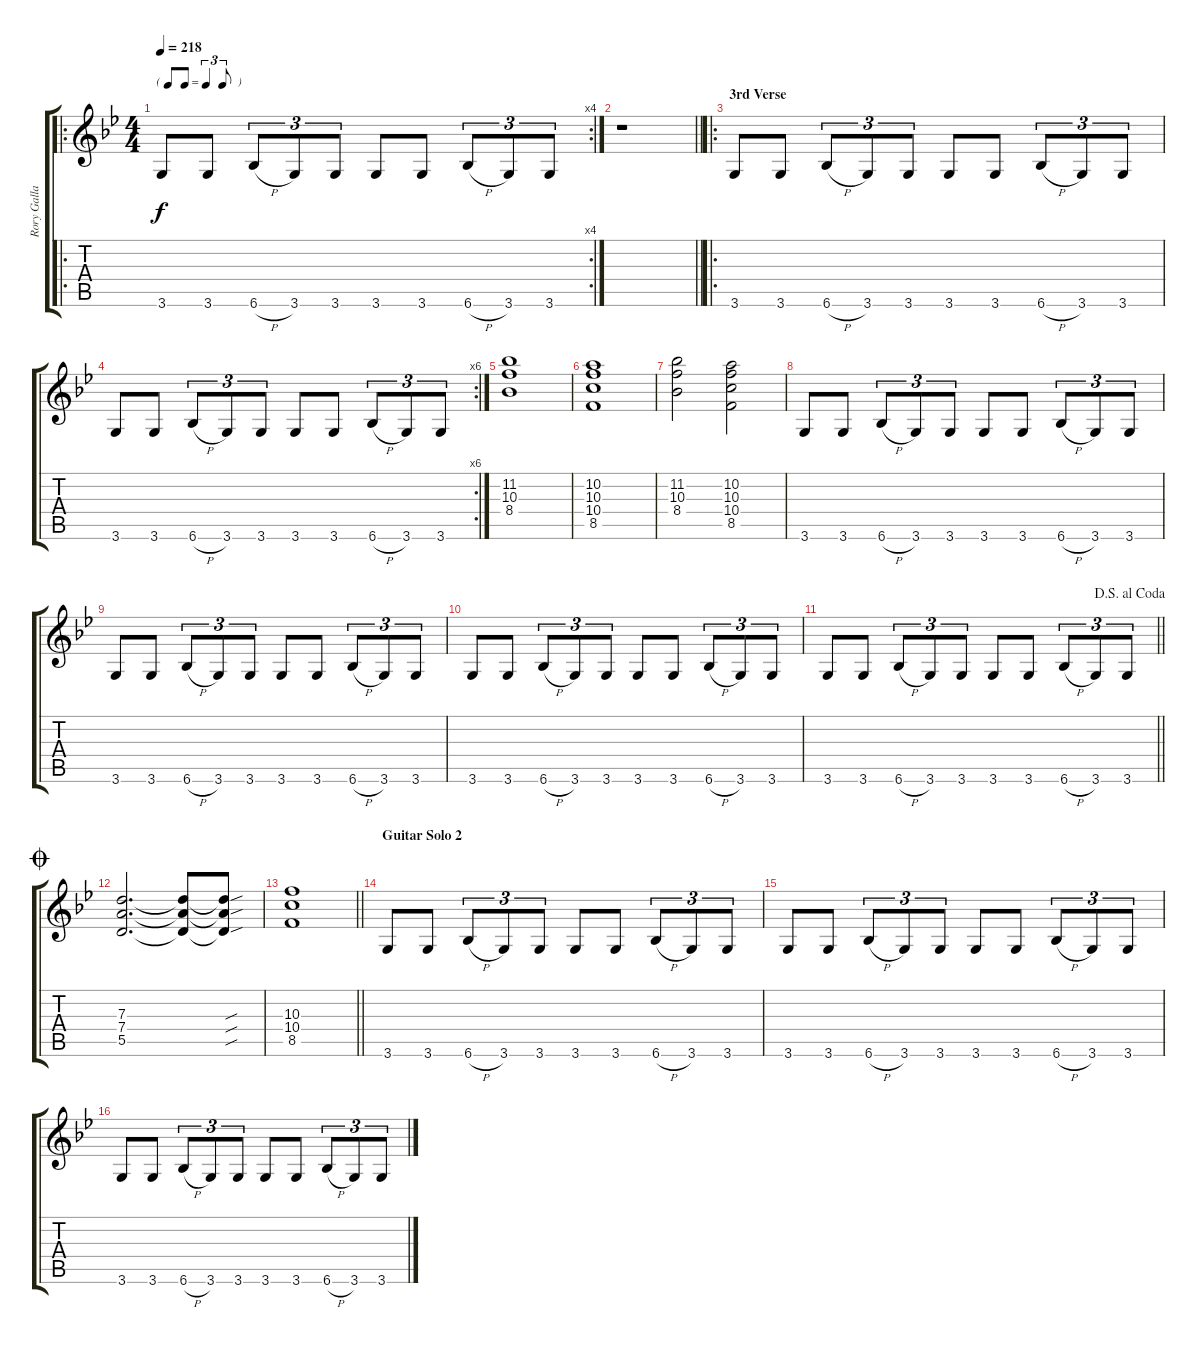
\track ("Rory Gallagher - Gtr.1" "Rory Galla") {instrument overdrivenguitar}
\staff {score tabs}
\tuning (E4 B3 G3 D3 A2 E2) {hide}
\ro
\rc 4
\ts (4 4)
\tf triplet8th
\tempo 218
\clef g2
\ks bb
3.6.8{dy f} 3.6.8 6.6{h}.8{tu (3 2)} 3.6.8{tu (3 2)} 3.6.8{tu (3 2)} 3.6.8 3.6.8 6.6{h}.8{tu (3 2)} 3.6.8{tu (3 2)} 3.6.8{tu (3 2)} |
\barLineRight lightlight
r.1 |
\ro
\section ("" "3rd Verse")
3.6.8 3.6.8 6.6{h}.8{tu (3 2)} 3.6.8{tu (3 2)} 3.6.8{tu (3 2)} 3.6.8 3.6.8 6.6{h}.8{tu (3 2)} 3.6.8{tu (3 2)} 3.6.8{tu (3 2)} |
\rc 6
3.6.8 3.6.8 6.6{h}.8{tu (3 2)} 3.6.8{tu (3 2)} 3.6.8{tu (3 2)} 3.6.8 3.6.8 6.6{h}.8{tu (3 2)} 3.6.8{tu (3 2)} 3.6.8{tu (3 2)} |
(11.2 10.3 8.4).1 |
(10.2 10.3 10.4 8.5).1 |
(11.2 10.3 8.4).2 (10.2 10.3 10.4 8.5).2 |
3.6.8 3.6.8 6.6{h}.8{tu (3 2)} 3.6.8{tu (3 2)} 3.6.8{tu (3 2)} 3.6.8 3.6.8 6.6{h}.8{tu (3 2)} 3.6.8{tu (3 2)} 3.6.8{tu (3 2)} |
3.6.8 3.6.8 6.6{h}.8{tu (3 2)} 3.6.8{tu (3 2)} 3.6.8{tu (3 2)} 3.6.8 3.6.8 6.6{h}.8{tu (3 2)} 3.6.8{tu (3 2)} 3.6.8{tu (3 2)} |
3.6.8 3.6.8 6.6{h}.8{tu (3 2)} 3.6.8{tu (3 2)} 3.6.8{tu (3 2)} 3.6.8 3.6.8 6.6{h}.8{tu (3 2)} 3.6.8{tu (3 2)} 3.6.8{tu (3 2)} |
\jump dalsegnoalcoda
\barLineRight lightlight
3.6.8 3.6.8 6.6{h}.8{tu (3 2)} 3.6.8{tu (3 2)} 3.6.8{tu (3 2)} 3.6.8 3.6.8 6.6{h}.8{tu (3 2)} 3.6.8{tu (3 2)} 3.6.8{tu (3 2)} |
\jump coda
(7.3 7.4 5.5).2{d} (7.3{t} 7.4{t} 5.5{t}).8 (7.3{sou t} 7.4{sou t} 5.5{sou t}).8 |
\barLineRight lightlight
(10.3 10.4 8.5).1 |
\section ("" "Guitar Solo 2")
3.6.8 3.6.8 6.6{h}.8{tu (3 2)} 3.6.8{tu (3 2)} 3.6.8{tu (3 2)} 3.6.8 3.6.8 6.6{h}.8{tu (3 2)} 3.6.8{tu (3 2)} 3.6.8{tu (3 2)} |
3.6.8 3.6.8 6.6{h}.8{tu (3 2)} 3.6.8{tu (3 2)} 3.6.8{tu (3 2)} 3.6.8 3.6.8 6.6{h}.8{tu (3 2)} 3.6.8{tu (3 2)} 3.6.8{tu (3 2)} |
3.6.8 3.6.8 6.6{h}.8{tu (3 2)} 3.6.8{tu (3 2)} 3.6.8{tu (3 2)} 3.6.8 3.6.8 6.6{h}.8{tu (3 2)} 3.6.8{tu (3 2)} 3.6.8{tu (3 2)}
